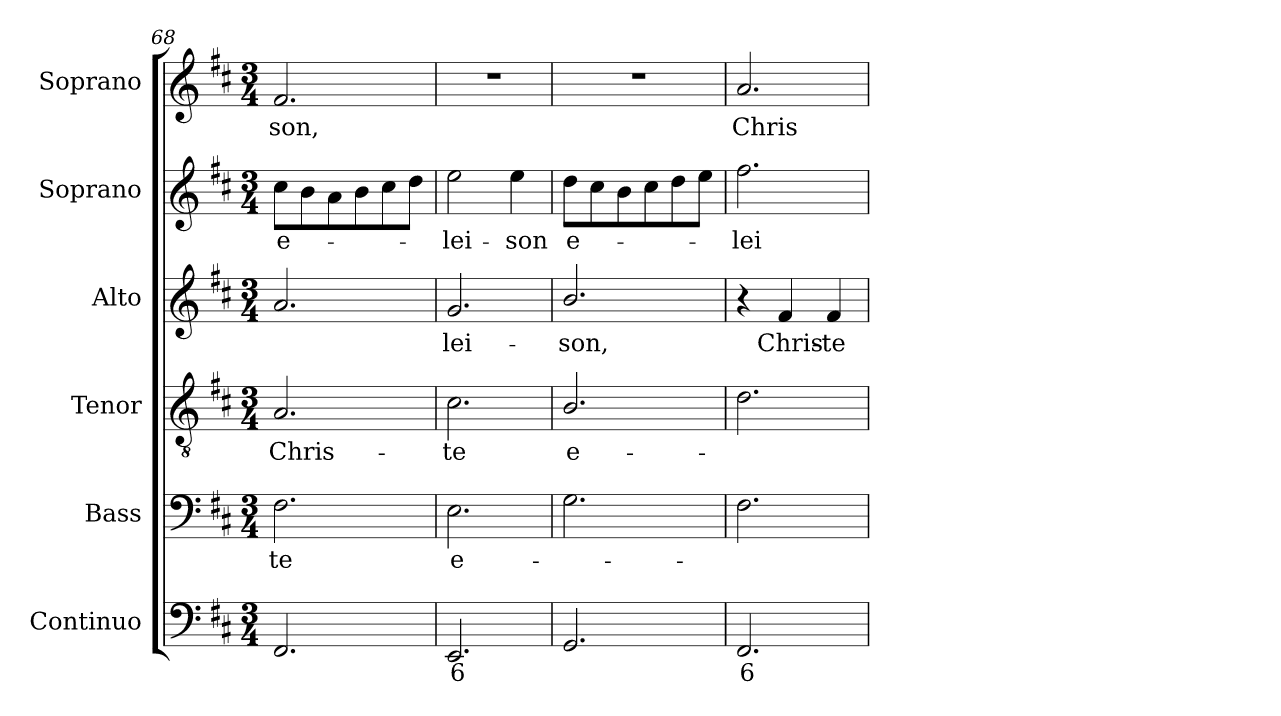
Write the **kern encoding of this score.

**kern	**text	**kern	**text	**kern	**text	**kern	**text	**kern	**text	**kern	**text
*part6	*part6	*part5	*part5	*part4	*part4	*part3	*part3	*part2	*part2	*part1	*part1
*staff6	*staff6	*staff5	*staff5	*staff4	*staff4	*staff3	*staff3	*staff2	*staff2	*staff1	*staff1
*I"Continuo	*	*I"Bass	*	*I"Tenor	*	*I"Alto	*	*I"Soprano	*	*I"Soprano	*
*I'Cont.	*	*I'B.	*	*I'T.	*	*I'A.	*	*I'S.	*	*I'S.	*
*clefF4	*	*clefF4	*	*clefGv2	*	*clefG2	*	*clefG2	*	*clefG2	*
*	*	*	*	*ITrd7c12	*	*	*	*	*	*	*
*k[f#c#]	*	*k[f#c#]	*	*k[f#c#]	*	*k[f#c#]	*	*k[f#c#]	*	*k[f#c#]	*
*D:	*	*D:	*	*D:	*	*D:	*	*D:	*	*D:	*
*M3/4	*	*M3/4	*	*M3/4	*	*M3/4	*	*M3/4	*	*M3/4	*
=68	=68	=68	=68	=68	=68	=68	=68	=68	=68	=68	=68
!	!	!	!LO:LY:b:color=#000000	!	!	!	!	!	!	!	!
!	!	!	!	!	!LO:LY:b:color=#000000	!	!	!	!	!	!
!	!	!	!	!	!	!	!	!	!LO:LY:b:color=#000000	!	!
!	!	!	!	!	!	!	!	!	!	!	!LO:LY:b:color=#000000
2.FF#i/	.	2.F#i\	-te	2.AAi/	Chris-	2.ai/	.	8cc#i\L	e-	2.f#i/	-son,
.	.	.	.	.	.	.	.	8bi\	.	.	.
.	.	.	.	.	.	.	.	8ai\	.	.	.
.	.	.	.	.	.	.	.	8bi\	.	.	.
.	.	.	.	.	.	.	.	8cc#i\	.	.	.
.	.	.	.	.	.	.	.	8ddi\J	.	.	.
!!LO:LB:g=z
=69	=69	=69	=69	=69	=69	=69	=69	=69	=69	=69	=69
!	!LO:LY:b:color=#000000	!	!	!	!	!	!	!	!	!	!
!	!	!	!LO:LY:b:color=#000000	!	!	!	!	!	!	!	!
!	!	!	!	!	!LO:LY:b:color=#000000	!	!	!	!	!	!
!	!	!	!	!	!	!	!LO:LY:b:color=#000000	!	!	!	!
!	!	!	!	!	!	!	!	!	!LO:LY:b:color=#000000	!LO:N:vis=1	!
2.EEi/	6	2.Ei\	e-	2.C#i\	-te	2.gi/	-lei-	2eei\	-lei-	2.r	.
!	!	!	!	!	!	!	!	!	!LO:LY:b:color=#000000	!	!
.	.	.	.	.	.	.	.	4eei\	-son	.	.
=70	=70	=70	=70	=70	=70	=70	=70	=70	=70	=70	=70
!	!	!	!	!	!LO:LY:b:color=#000000	!	!	!	!	!	!
!	!	!	!	!	!	!	!LO:LY:b:color=#000000	!	!	!	!
!	!	!	!	!	!	!	!	!	!LO:LY:b:color=#000000	!LO:N:vis=1	!
2.GGi/	.	2.Gi\	.	2.BBi/	e-	2.bi/	-son,	8ddi\L	e-	2.r	.
.	.	.	.	.	.	.	.	8cc#i\	.	.	.
.	.	.	.	.	.	.	.	8bi\	.	.	.
.	.	.	.	.	.	.	.	8cc#i\	.	.	.
.	.	.	.	.	.	.	.	8ddi\	.	.	.
.	.	.	.	.	.	.	.	8eei\J	.	.	.
=71	=71	=71	=71	=71	=71	=71	=71	=71	=71	=71	=71
!	!LO:LY:b:color=#000000	!	!	!	!	!	!	!	!	!	!
!	!	!	!	!	!	!	!	!	!LO:LY:b:color=#000000	!	!
!	!	!	!	!	!	!	!	!	!	!	!LO:LY:b:color=#000000
2.FF#i/	6	2.F#i\	.	2.Di\	.	4r	.	2.ff#i\	-lei-	2.ai/	Chris-
!	!	!	!	!	!	!	!LO:LY:b:color=#000000	!	!	!	!
.	.	.	.	.	.	4f#i/	Chris-	.	.	.	.
!	!	!	!	!	!	!	!LO:LY:b:color=#000000	!	!	!	!
.	.	.	.	.	.	4f#i/	-te	.	.	.	.
=	=	=	=	=	=	=	=	=	=	=	=
*-	*-	*-	*-	*-	*-	*-	*-	*-	*-	*-	*-
